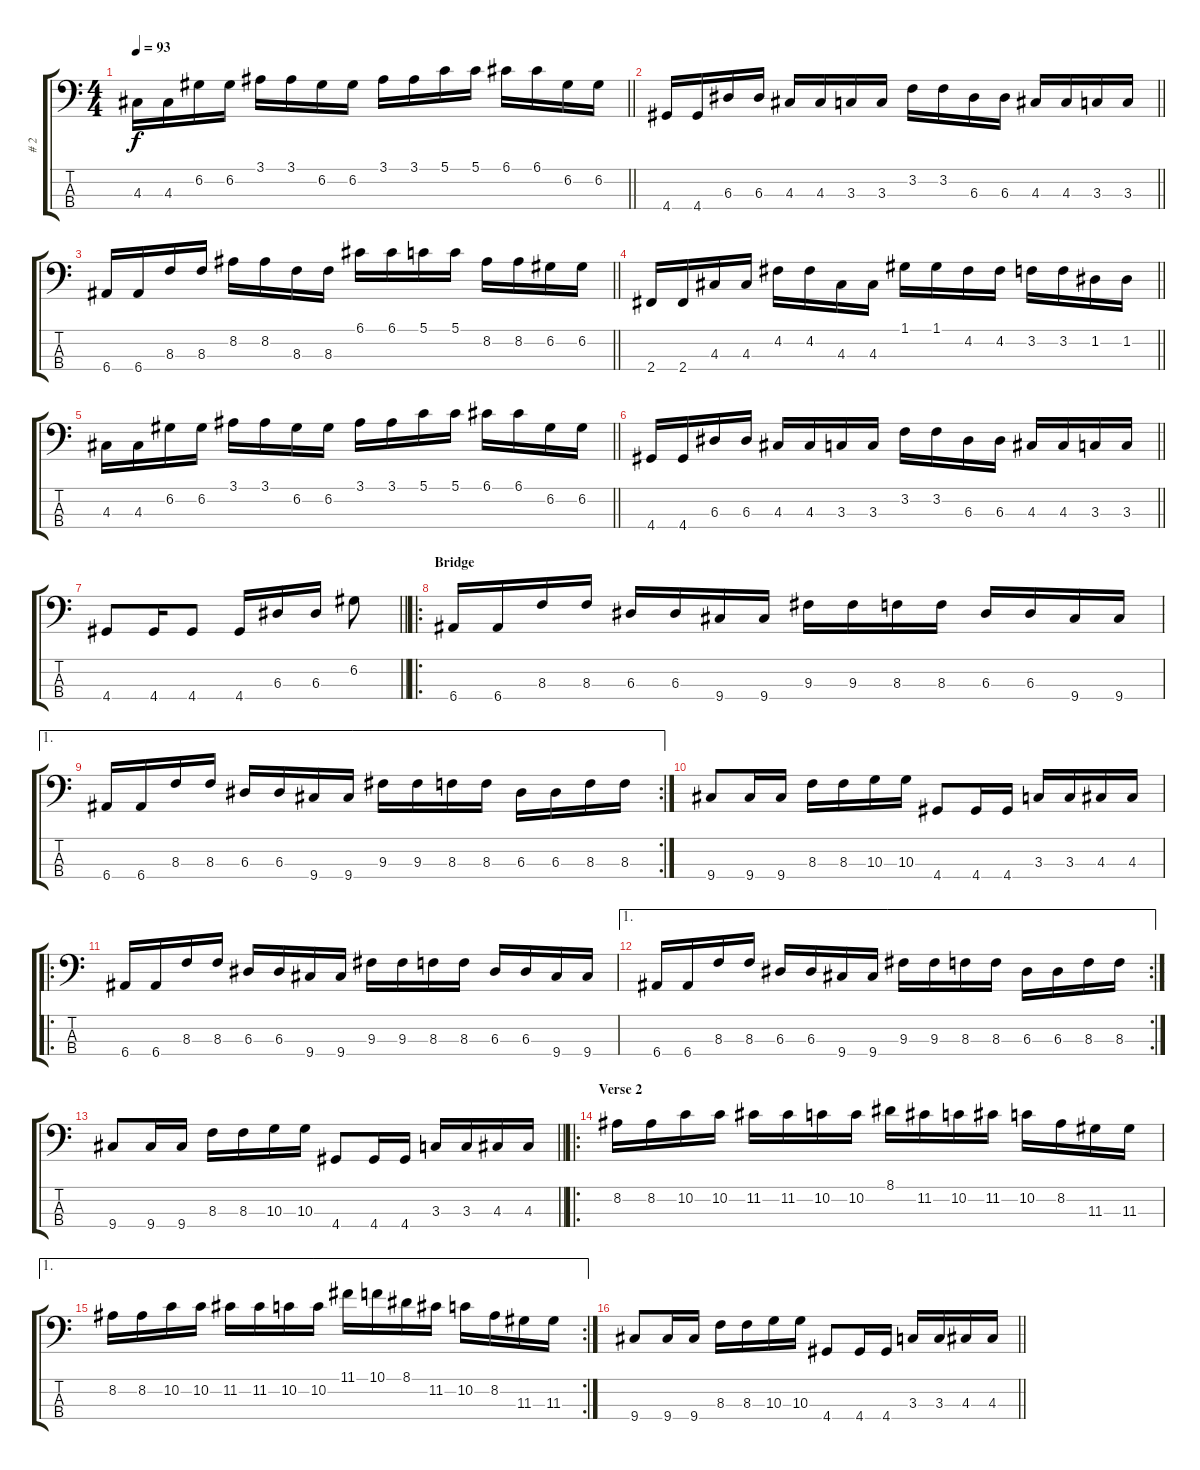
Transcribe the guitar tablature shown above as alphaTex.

\track ("# 2" "# 2") {instrument electricbassfinger}
\staff {score tabs}
\tuning (G2 D2 A1 E1) {hide}
\ts (4 4)
\tempo 93
\clef f4
\barLineRight lightlight
\ks c
4.3.16{dy f} 4.3.16 6.2.16 6.2.16 3.1.16 3.1.16 6.2.16 6.2.16 3.1.16 3.1.16 5.1.16 5.1.16 6.1.16 6.1.16 6.2.16 6.2.16 |
\barLineRight lightlight
4.4.16 4.4.16 6.3.16 6.3.16 4.3.16 4.3.16 3.3.16 3.3.16 3.2.16 3.2.16 6.3.16 6.3.16 4.3.16 4.3.16 3.3.16 3.3.16 |
\barLineRight lightlight
6.4.16 6.4.16 8.3.16 8.3.16 8.2.16 8.2.16 8.3.16 8.3.16 6.1.16 6.1.16 5.1.16 5.1.16 8.2.16 8.2.16 6.2.16 6.2.16 |
\barLineRight lightlight
2.4.16 2.4.16 4.3.16 4.3.16 4.2.16 4.2.16 4.3.16 4.3.16 1.1.16 1.1.16 4.2.16 4.2.16 3.2.16 3.2.16 1.2.16 1.2.16 |
\barLineRight lightlight
4.3.16 4.3.16 6.2.16 6.2.16 3.1.16 3.1.16 6.2.16 6.2.16 3.1.16 3.1.16 5.1.16 5.1.16 6.1.16 6.1.16 6.2.16 6.2.16 |
\barLineRight lightlight
4.4.16 4.4.16 6.3.16 6.3.16 4.3.16 4.3.16 3.3.16 3.3.16 3.2.16 3.2.16 6.3.16 6.3.16 4.3.16 4.3.16 3.3.16 3.3.16 |
\barLineRight lightlight
4.4.8 4.4.16 4.4.8 4.4.16 6.3.16 6.3.16 6.2.8 |
\ro
\section ("" "Bridge")
6.4.16 6.4.16 8.3.16 8.3.16 6.3.16 6.3.16 9.4.16 9.4.16 9.3.16 9.3.16 8.3.16 8.3.16 6.3.16 6.3.16 9.4.16 9.4.16 |
\ae 1
\rc 2
6.4.16 6.4.16 8.3.16 8.3.16 6.3.16 6.3.16 9.4.16 9.4.16 9.3.16 9.3.16 8.3.16 8.3.16 6.3.16 6.3.16 8.3.16 8.3.16 |
9.4.8 9.4.16 9.4.16 8.3.16 8.3.16 10.3.16 10.3.16 4.4.8 4.4.16 4.4.16 3.3.16 3.3.16 4.3.16 4.3.16 |
\ro
6.4.16 6.4.16 8.3.16 8.3.16 6.3.16 6.3.16 9.4.16 9.4.16 9.3.16 9.3.16 8.3.16 8.3.16 6.3.16 6.3.16 9.4.16 9.4.16 |
\ae 1
\rc 2
6.4.16 6.4.16 8.3.16 8.3.16 6.3.16 6.3.16 9.4.16 9.4.16 9.3.16 9.3.16 8.3.16 8.3.16 6.3.16 6.3.16 8.3.16 8.3.16 |
\barLineRight lightlight
9.4.8 9.4.16 9.4.16 8.3.16 8.3.16 10.3.16 10.3.16 4.4.8 4.4.16 4.4.16 3.3.16 3.3.16 4.3.16 4.3.16 |
\ro
\section ("" "Verse 2")
8.2.16 8.2.16 10.2.16 10.2.16 11.2.16 11.2.16 10.2.16 10.2.16 8.1.16 11.2.16 10.2.16 11.2.16 10.2.16 8.2.16 11.3.16 11.3.16 |
\ae 1
\rc 2
8.2.16 8.2.16 10.2.16 10.2.16 11.2.16 11.2.16 10.2.16 10.2.16 11.1.16 10.1.16 8.1.16 11.2.16 10.2.16 8.2.16 11.3.16 11.3.16 |
\barLineRight lightlight
9.4.8 9.4.16 9.4.16 8.3.16 8.3.16 10.3.16 10.3.16 4.4.8 4.4.16 4.4.16 3.3.16 3.3.16 4.3.16 4.3.16
